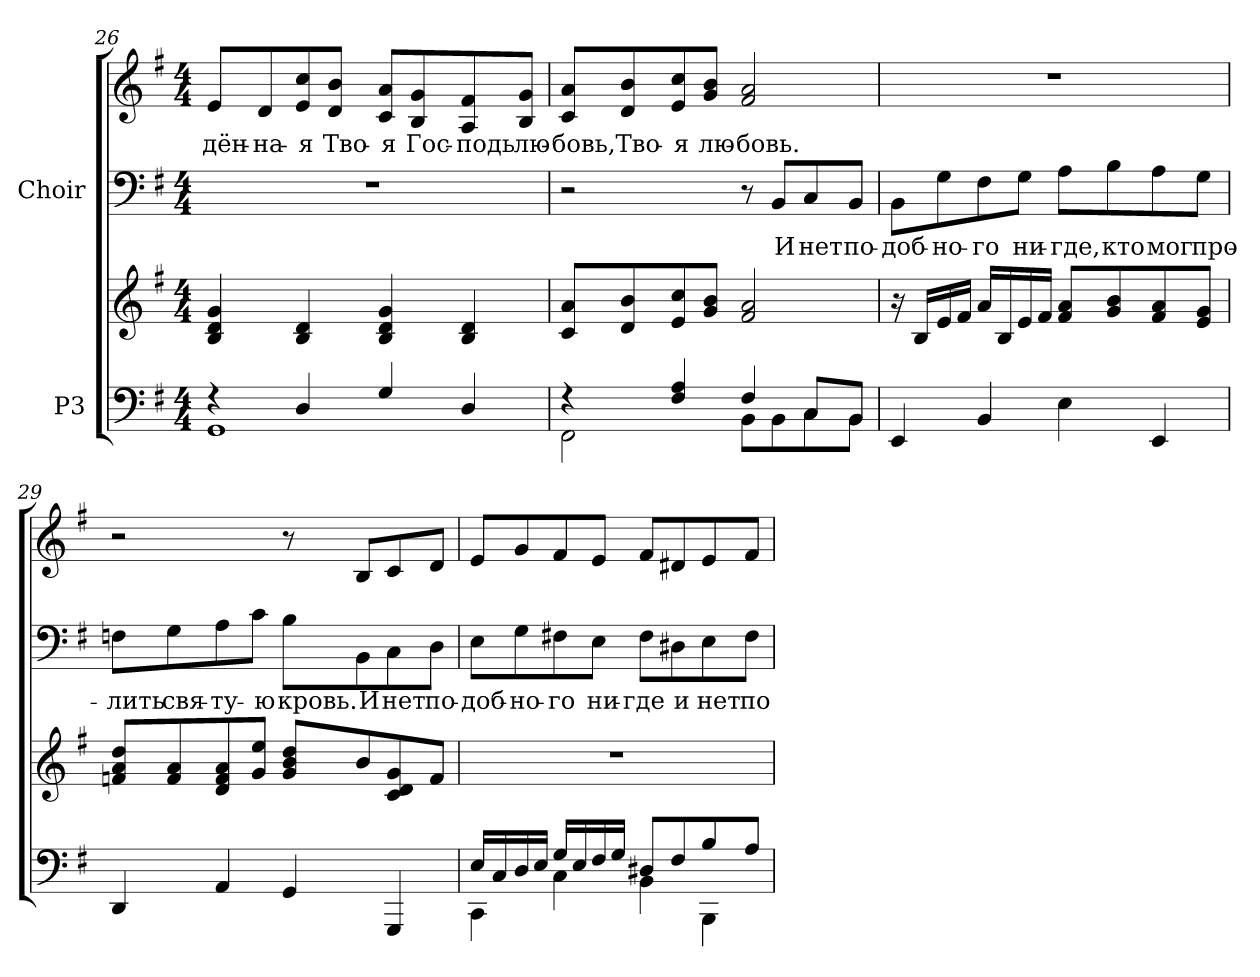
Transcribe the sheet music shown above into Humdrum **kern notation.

**kern	**kern	**kern	**text	**kern	**text
*part2	*part2	*part1	*part1	*part1	*part1
*staff4	*staff3	*staff2	*staff2	*staff1	*staff1
*I"P3	*	*I"Choir	*	*	*
!!LO:LB:g=z
*clefF4	*clefG2	*clefF4	*	*clefG2	*
*k[f#]	*k[f#]	*k[f#]	*	*k[f#]	*
*G:	*G:	*G:	*	*G:	*
*M4/4	*M4/4	*M4/4	*	*M4/4	*
=26	=26	=26	=26	=26	=26
*^	*	*	*	*	*
!	!	!	!	!	!	!LO:LY:b:color=#000000
4r	1GGi	4Bi/ 4di 4gi	1r	.	8ei/L	-дён-
!	!	!	!	!	!	!LO:LY:b:color=#000000
.	.	.	.	.	8di/	-на-
!	!	!	!	!	!	!LO:LY:b:color=#000000
4Di/	.	4Bi/ 4di	.	.	8ei/ 8cci	-я
!	!	!	!	!	!	!LO:LY:b:color=#000000
.	.	.	.	.	8di/ 8biJ	Тво-
!	!	!	!	!	!	!LO:LY:b:color=#000000
4Gi/	.	4Bi/ 4di 4gi	.	.	8ci/ 8aiL	-я
!	!	!	!	!	!	!LO:LY:b:color=#000000
.	.	.	.	.	8Bi/ 8gi	Гос-
!	!	!	!	!	!	!LO:LY:b:color=#000000
4Di/	.	4Bi/ 4di	.	.	8Ai/ 8f#i	-подь
!	!	!	!	!	!	!LO:LY:b:color=#000000
.	.	.	.	.	8Bi/ 8giJ	лю-
=27	=27	=27	=27	=27	=27	=27
!	!	!	!	!	!	!LO:LY:b:color=#000000
4r	2FF#i\	8ci/ 8aiL	2r	.	8ci/ 8aiL	-бовь,
!	!	!	!	!	!	!LO:LY:b:color=#000000
.	.	8di/ 8bi	.	.	8di/ 8bi	Тво-
!	!	!	!	!	!	!LO:LY:b:color=#000000
4F#i/ 4Ai	.	8ei/ 8cci	.	.	8ei/ 8cci	-я
!	!	!	!	!	!	!LO:LY:b:color=#000000
.	.	8gi/ 8biJ	.	.	8gi/ 8biJ	лю-
!	!	!	!	!	!	!LO:LY:b:color=#000000
4F#i/	8BBi\L	2f#i/ 2ai	8r	.	2f#i/ 2ai	-бовь.
!	!	!	!	!LO:LY:a:color=#000000	!	!
.	8BBi\	.	8BBi/L	И	.	.
!	!	!	!	!LO:LY:a:color=#000000	!	!
8Ci/L	8Ci\	.	8Ci/	нет	.	.
!	!	!	!	!LO:LY:a:color=#000000	!	!
8BBi/J	8BBi\J	.	8BBi/J	по-	.	.
*v	*v	*	*	*	*	*
=28	=28	=28	=28	=28	=28
*^	*	*	*	*	*
!	!	!	!	!LO:LY:a:color=#000000	!	!
*v	*v	*	*	*	*	*
4EEi/	16r	8BBi\L	-доб-	1r	.
.	16Bi/LL	.	.	.	.
!	!	!	!LO:LY:a:color=#000000	!	!
.	16ei/	8Gi\	-но-	.	.
.	16f#i/JJ	.	.	.	.
!	!	!	!LO:LY:a:color=#000000	!	!
4BBi/	16ai/LL	8F#i\	-го	.	.
.	16Bi/	.	.	.	.
!	!	!	!LO:LY:a:color=#000000	!	!
.	16ei/	8Gi\J	ни-	.	.
.	16f#i/JJ	.	.	.	.
!	!	!	!LO:LY:a:color=#000000	!	!
4Ei\	8f#i/ 8aiL	8Ai\L	-где,	.	.
!	!	!	!LO:LY:a:color=#000000	!	!
.	8gi/ 8bi	8Bi\	кто	.	.
!	!	!	!LO:LY:a:color=#000000	!	!
4EEi/	8f#i/ 8ai	8Ai\	мог	.	.
!	!	!	!LO:LY:a:color=#000000	!	!
.	8ei/ 8giJ	8Gi\J	про-	.	.
!!LO:PB:g=z
=29	=29	=29	=29	=29	=29
!	!	!	!LO:LY:a:color=#000000	!	!
4DDi/	8fni/ 8ai 8ddiL	8Fni\L	-лить	2r	.
!	!	!	!LO:LY:a:color=#000000	!	!
.	8fi/ 8ai	8Gi\	свя-	.	.
!	!	!	!LO:LY:a:color=#000000	!	!
4AAi/	8di/ 8fi 8ai	8Ai\	-ту-	.	.
!	!	!	!LO:LY:a:color=#000000	!	!
.	8gi/ 8eeiJ	8ci\J	-ю	.	.
!	!	!	!LO:LY:a:color=#000000	!	!
4GGi/	8gi/ 8bi 8ddiL	8Bi\L	кровь.	8r	.
!	!	!	!LO:LY:a:color=#000000	!	!
.	8bi/	8BBi\	И	8Bi/L	.
!	!	!	!LO:LY:a:color=#000000	!	!
4GGGi/	8ci/ 8di 8gi	8Ci\	нет	8ci/	.
!	!	!	!LO:LY:a:color=#000000	!	!
.	8fi/J	8Di\J	по-	8di/J	.
=30	=30	=30	=30	=30	=30
*^	*	*	*	*	*
!	!	!	!	!LO:LY:a:color=#000000	!	!
16Ei/LL	4CCi\	1r	8Ei\L	-доб-	8ei/L	.
16Ci/	.	.	.	.	.	.
!	!	!	!	!LO:LY:a:color=#000000	!	!
16Di/	.	.	8Gi\	-но-	8gi/	.
16Ei/JJ	.	.	.	.	.	.
!	!	!	!	!LO:LY:a:color=#000000	!	!
16Gi/LL	4Ci\	.	8F#Xi\	-го	8f#i/	.
16Ei/	.	.	.	.	.	.
!	!	!	!	!LO:LY:a:color=#000000	!	!
16F#i/	.	.	8Ei\J	ни-	8ei/J	.
16Gi/JJ	.	.	.	.	.	.
!	!	!	!	!LO:LY:a:color=#000000	!	!
8D#Xi/L	4BBi\	.	8F#i\L	-где	8f#i/L	.
!	!	!	!	!LO:LY:a:color=#000000	!	!
8F#i/	.	.	8D#Xi\	и	8d#Xi/	.
!	!	!	!	!LO:LY:a:color=#000000	!	!
8Bi/	4BBBi\	.	8Ei\	нет	8ei/	.
!	!	!	!	!LO:LY:a:color=#000000	!	!
8Ai/J	.	.	8F#i\J	по-	8f#i/J	.
*v	*v	*	*	*	*	*
=	=	=	=	=	=
*-	*-	*-	*-	*-	*-
